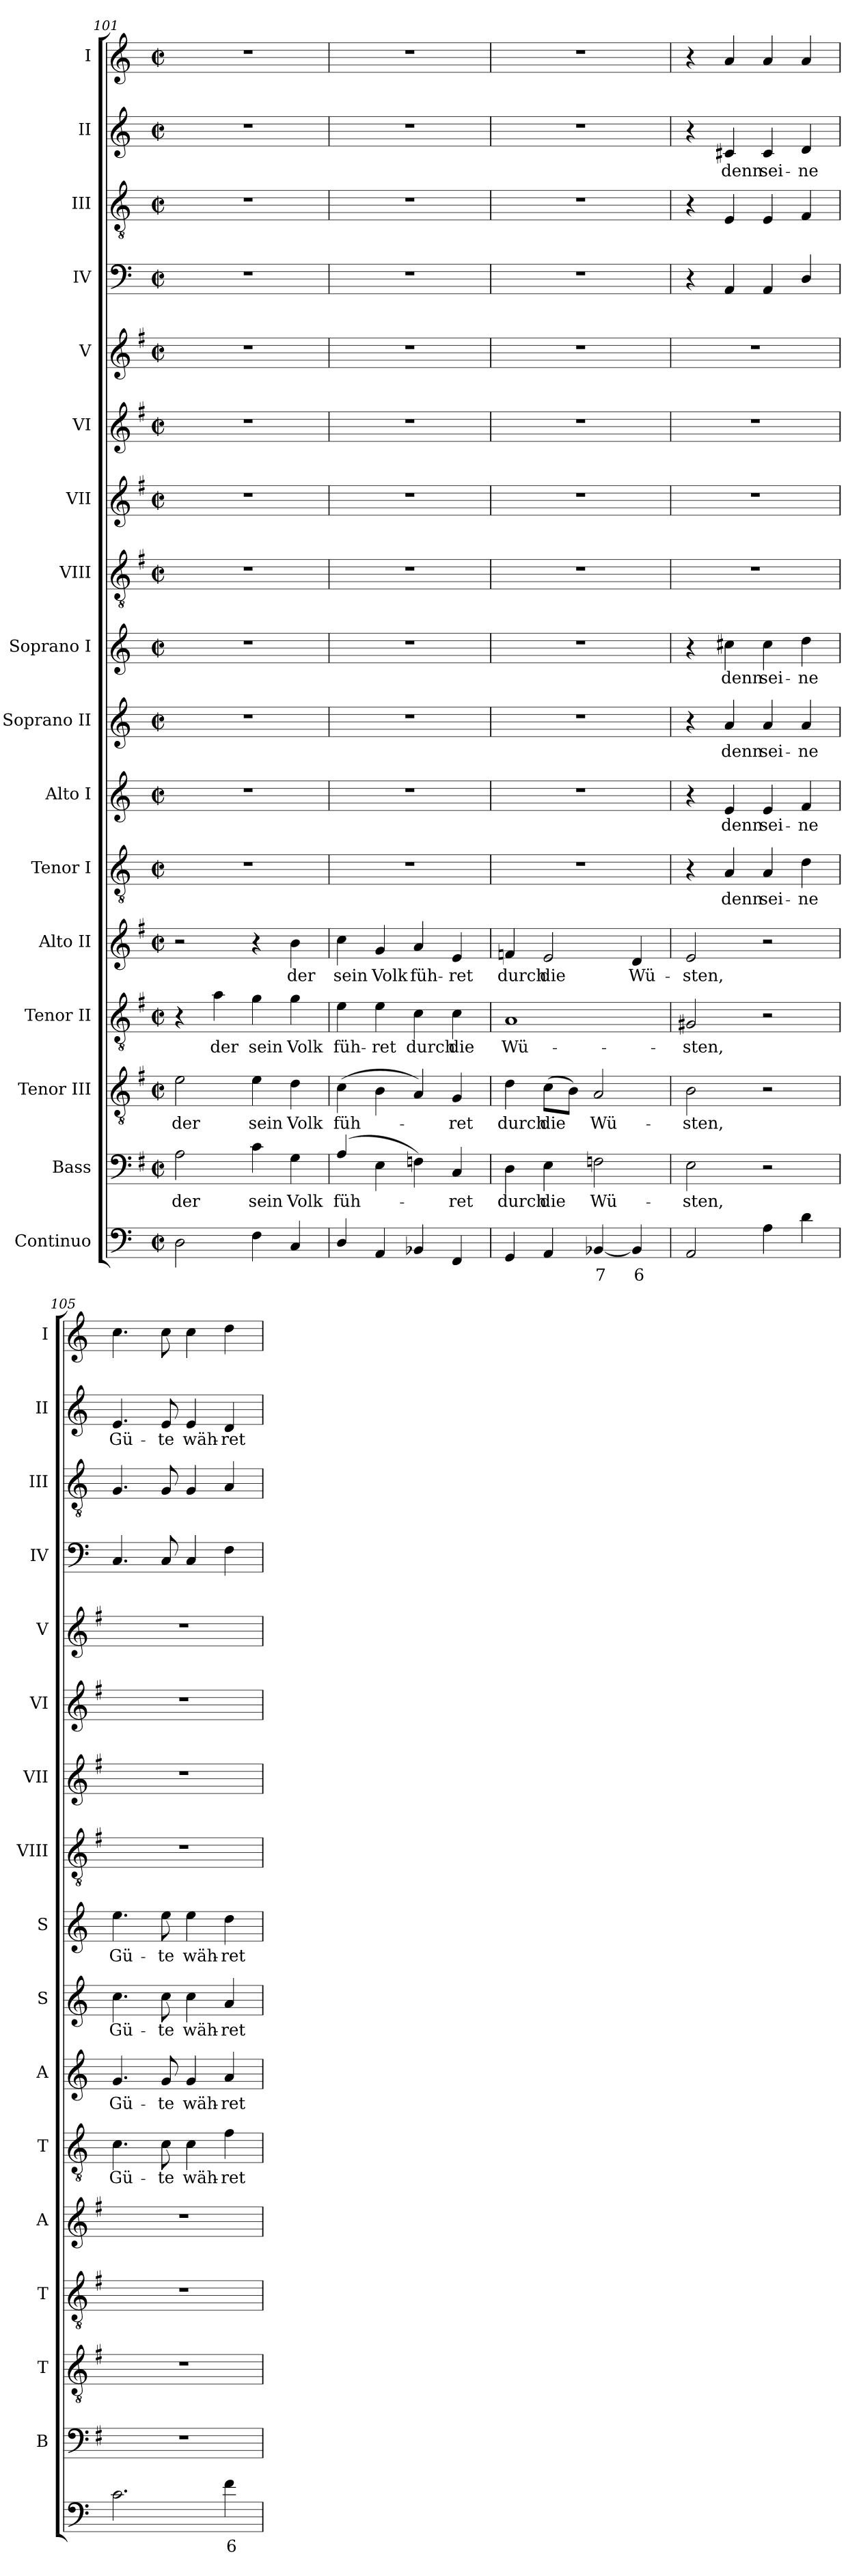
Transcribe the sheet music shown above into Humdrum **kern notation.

**kern	**text	**kern	**text	**kern	**text	**kern	**text	**kern	**text	**kern	**text	**kern	**text	**kern	**text	**kern	**text	**kern	**kern	**kern	**kern	**kern	**kern	**kern	**text	**kern
*part17	*part17	*part16	*part16	*part15	*part15	*part14	*part14	*part13	*part13	*part12	*part12	*part11	*part11	*part10	*part10	*part9	*part9	*part8	*part7	*part6	*part5	*part4	*part3	*part2	*part2	*part1
*staff17	*staff17	*staff16	*staff16	*staff15	*staff15	*staff14	*staff14	*staff13	*staff13	*staff12	*staff12	*staff11	*staff11	*staff10	*staff10	*staff9	*staff9	*staff8	*staff7	*staff6	*staff5	*staff4	*staff3	*staff2	*staff2	*staff1
*I"Continuo	*	*I"Bass	*	*I"Tenor III	*	*I"Tenor II	*	*I"Alto II	*	*I"Tenor I	*	*I"Alto I	*	*I"Soprano II	*	*I"Soprano I	*	*I"VIII	*I"VII	*I"VI	*I"V	*I"IV	*I"III	*I"II	*	*I"I
*	*	*I'B	*	*I'T	*	*I'T	*	*I'A	*	*I'T	*	*I'A	*	*I'S	*	*I'S	*	*I'VIII	*I'VII	*I'VI	*I'V	*I'IV	*I'III	*I'II	*	*I'I
!!LO:LB:g=z
*clefF4	*	*clefF4	*	*clefGv2	*	*clefGv2	*	*clefG2	*	*clefGv2	*	*clefG2	*	*clefG2	*	*clefG2	*	*clefGv2	*clefG2	*clefG2	*clefG2	*clefF4	*clefGv2	*clefG2	*	*clefG2
*	*	*ITrd4c7	*	*ITrd4c7	*	*ITrd4c7	*	*ITrd4c7	*	*	*	*	*	*	*	*	*	*ITrd4c7	*ITrd4c7	*ITrd4c7	*ITrd4c7	*	*	*	*	*
*k[]	*	*k[]	*	*k[]	*	*k[]	*	*k[]	*	*k[]	*	*k[]	*	*k[]	*	*k[]	*	*k[]	*k[]	*k[]	*k[]	*k[]	*k[]	*k[]	*	*k[]
*C:	*	*C:	*	*C:	*	*C:	*	*C:	*	*C:	*	*C:	*	*C:	*	*C:	*	*C:	*C:	*C:	*C:	*C:	*C:	*C:	*	*C:
*M2/2	*	*M2/2	*	*M2/2	*	*M2/2	*	*M2/2	*	*M2/2	*	*M2/2	*	*M2/2	*	*M2/2	*	*M2/2	*M2/2	*M2/2	*M2/2	*M2/2	*M2/2	*M2/2	*	*M2/2
*met(c|)	*	*met(c|)	*	*met(c|)	*	*met(c|)	*	*met(c|)	*	*met(c|)	*	*met(c|)	*	*met(c|)	*	*met(c|)	*	*met(c|)	*met(c|)	*met(c|)	*met(c|)	*met(c|)	*met(c|)	*met(c|)	*	*met(c|)
=101	=101	=101	=101	=101	=101	=101	=101	=101	=101	=101	=101	=101	=101	=101	=101	=101	=101	=101	=101	=101	=101	=101	=101	=101	=101	=101
!	!	!	!LO:LY:b	!	!LO:LY:b	!	!	!	!	!	!	!	!	!	!	!	!	!	!	!	!	!	!	!	!	!
2D	.	2D	der	2A	der	4r	.	2r	.	1r	.	1r	.	1r	.	1r	.	1r	1r	1r	1r	1r	1r	1r	.	1r
!	!	!	!	!	!	!	!LO:LY:b	!	!	!	!	!	!	!	!	!	!	!	!	!	!	!	!	!	!	!
.	.	.	.	.	.	4d	der	.	.	.	.	.	.	.	.	.	.	.	.	.	.	.	.	.	.	.
!	!	!	!LO:LY:b	!	!LO:LY:b	!	!LO:LY:b	!	!	!	!	!	!	!	!	!	!	!	!	!	!	!	!	!	!	!
4F	.	4F	sein	4A	sein	4c	sein	4r	.	.	.	.	.	.	.	.	.	.	.	.	.	.	.	.	.	.
!	!	!	!LO:LY:b	!	!LO:LY:b	!	!LO:LY:b	!	!LO:LY:b	!	!	!	!	!	!	!	!	!	!	!	!	!	!	!	!	!
4C	.	4C	Volk	4G	Volk	4c	Volk	4e	der	.	.	.	.	.	.	.	.	.	.	.	.	.	.	.	.	.
=102	=102	=102	=102	=102	=102	=102	=102	=102	=102	=102	=102	=102	=102	=102	=102	=102	=102	=102	=102	=102	=102	=102	=102	=102	=102	=102
!	!	!	!LO:LY:b	!	!LO:LY:b	!	!LO:LY:b	!	!LO:LY:b	!	!	!	!	!	!	!	!	!	!	!	!	!	!	!	!	!
4D/	.	(<4D/	füh-	(<4F	füh-	4A	füh-	4f	sein	1r	.	1r	.	1r	.	1r	.	1r	1r	1r	1r	1r	1r	1r	.	1r
!	!	!	!	!	!	!	!LO:LY:b	!	!LO:LY:b	!	!	!	!	!	!	!	!	!	!	!	!	!	!	!	!	!
4AA	.	4AA	.	4E	.	4A	-ret	4c	Volk	.	.	.	.	.	.	.	.	.	.	.	.	.	.	.	.	.
!	!	!	!	!	!	!	!LO:LY:b	!	!LO:LY:b	!	!	!	!	!	!	!	!	!	!	!	!	!	!	!	!	!
4BB-X	.	4BB-X)	.	4D)	.	4F	durch	4d	füh-	.	.	.	.	.	.	.	.	.	.	.	.	.	.	.	.	.
!	!	!	!LO:LY:b	!	!LO:LY:b	!	!LO:LY:b	!	!LO:LY:b	!	!	!	!	!	!	!	!	!	!	!	!	!	!	!	!	!
4FF	.	4FF	ret	4C	ret	4F	die	4A	-ret	.	.	.	.	.	.	.	.	.	.	.	.	.	.	.	.	.
=103	=103	=103	=103	=103	=103	=103	=103	=103	=103	=103	=103	=103	=103	=103	=103	=103	=103	=103	=103	=103	=103	=103	=103	=103	=103	=103
!	!	!	!LO:LY:b	!	!LO:LY:b	!	!LO:LY:b	!	!LO:LY:b	!	!	!	!	!	!	!	!	!	!	!	!	!	!	!	!	!
4GG	.	4GG	durch	4G	durch	1D	Wü--	4B-X	durch	1r	.	1r	.	1r	.	1r	.	1r	1r	1r	1r	1r	1r	1r	.	1r
!	!	!	!LO:LY:b	!	!LO:LY:b	!	!	!	!LO:LY:b	!	!	!	!	!	!	!	!	!	!	!	!	!	!	!	!	!
4AA	.	4AA	die	(<8FL	die	.	.	2A	die	.	.	.	.	.	.	.	.	.	.	.	.	.	.	.	.	.
.	.	.	.	8EJ)	.	.	.	.	.	.	.	.	.	.	.	.	.	.	.	.	.	.	.	.	.	.
!	!LO:LY:b	!	!LO:LY:b	!	!LO:LY:b	!	!	!	!	!	!	!	!	!	!	!	!	!	!	!	!	!	!	!	!	!
[4BB-X	7	2BB-X	Wü-	2D	Wü-	.	.	.	.	.	.	.	.	.	.	.	.	.	.	.	.	.	.	.	.	.
!	!LO:LY:b	!	!	!	!	!	!	!	!LO:LY:b	!	!	!	!	!	!	!	!	!	!	!	!	!	!	!	!	!
4BB-]	6	.	.	.	.	.	.	4G	Wü-	.	.	.	.	.	.	.	.	.	.	.	.	.	.	.	.	.
=104	=104	=104	=104	=104	=104	=104	=104	=104	=104	=104	=104	=104	=104	=104	=104	=104	=104	=104	=104	=104	=104	=104	=104	=104	=104	=104
!	!	!	!LO:LY:b	!	!LO:LY:b	!	!LO:LY:b	!	!LO:LY:b	!	!	!	!	!	!	!	!	!	!	!	!	!	!	!	!	!
2AA	.	2AA	-sten,	2E	-sten,	2C#X	-sten,	2A	-sten,	4r	.	4r	.	4r	.	4r	.	1r	1r	1r	1r	4r	4r	4r	.	4r
!	!	!	!	!	!	!	!	!	!	!	!LO:LY:b	!	!LO:LY:b	!	!LO:LY:b	!	!LO:LY:b	!	!	!	!	!	!	!	!LO:LY:b	!
.	.	.	.	.	.	.	.	.	.	4A	denn	4e	denn	4a	denn	4cc#X	denn	.	.	.	.	4AA	4E	4c#X	denn	4a
!	!	!	!	!	!	!	!	!	!	!	!LO:LY:b	!	!LO:LY:b	!	!LO:LY:b	!	!LO:LY:b	!	!	!	!	!	!	!	!LO:LY:b	!
4A	.	2r	.	2r	.	2r	.	2r	.	4A	sei-	4e	sei-	4a	sei-	4cc#	sei-	.	.	.	.	4AA	4E	4c#	sei-	4a
!	!	!	!	!	!	!	!	!	!	!	!LO:LY:b	!	!LO:LY:b	!	!LO:LY:b	!	!LO:LY:b	!	!	!	!	!	!	!	!LO:LY:b	!
4d	.	.	.	.	.	.	.	.	.	4d	-ne	4f	-ne	4a	-ne	4dd	-ne	.	.	.	.	4D/	4F	4d	-ne	4a
=105	=105	=105	=105	=105	=105	=105	=105	=105	=105	=105	=105	=105	=105	=105	=105	=105	=105	=105	=105	=105	=105	=105	=105	=105	=105	=105
!	!	!	!	!	!	!	!	!	!	!	!LO:LY:b	!	!LO:LY:b	!	!LO:LY:b	!	!LO:LY:b	!	!	!	!	!	!	!	!LO:LY:b	!
2.c	.	1r	.	1r	.	1r	.	1r	.	4.c	Gü-	4.g	Gü-	4.cc	Gü-	4.ee	Gü-	1r	1r	1r	1r	4.C	4.G	4.e	Gü-	4.cc
!	!	!	!	!	!	!	!	!	!	!	!LO:LY:b	!	!LO:LY:b	!	!LO:LY:b	!	!LO:LY:b	!	!	!	!	!	!	!	!LO:LY:b	!
.	.	.	.	.	.	.	.	.	.	8c	-te	8g	-te	8cc	-te	8ee	-te	.	.	.	.	8C	8G	8e	-te	8cc
!	!	!	!	!	!	!	!	!	!	!	!LO:LY:b	!	!LO:LY:b	!	!LO:LY:b	!	!LO:LY:b	!	!	!	!	!	!	!	!LO:LY:b	!
.	.	.	.	.	.	.	.	.	.	4c	wäh-	4g	wäh-	4cc	wäh-	4ee	wäh-	.	.	.	.	4C	4G	4e	wäh-	4cc
!	!LO:LY:b	!	!	!	!	!	!	!	!	!	!LO:LY:b	!	!LO:LY:b	!	!LO:LY:b	!	!LO:LY:b	!	!	!	!	!	!	!	!LO:LY:b	!
4f	6	.	.	.	.	.	.	.	.	4f	-ret	4a	-ret	4a	-ret	4dd	-ret	.	.	.	.	4F	4A	4d	-ret	4dd
=	=	=	=	=	=	=	=	=	=	=	=	=	=	=	=	=	=	=	=	=	=	=	=	=	=	=
*-	*-	*-	*-	*-	*-	*-	*-	*-	*-	*-	*-	*-	*-	*-	*-	*-	*-	*-	*-	*-	*-	*-	*-	*-	*-	*-
